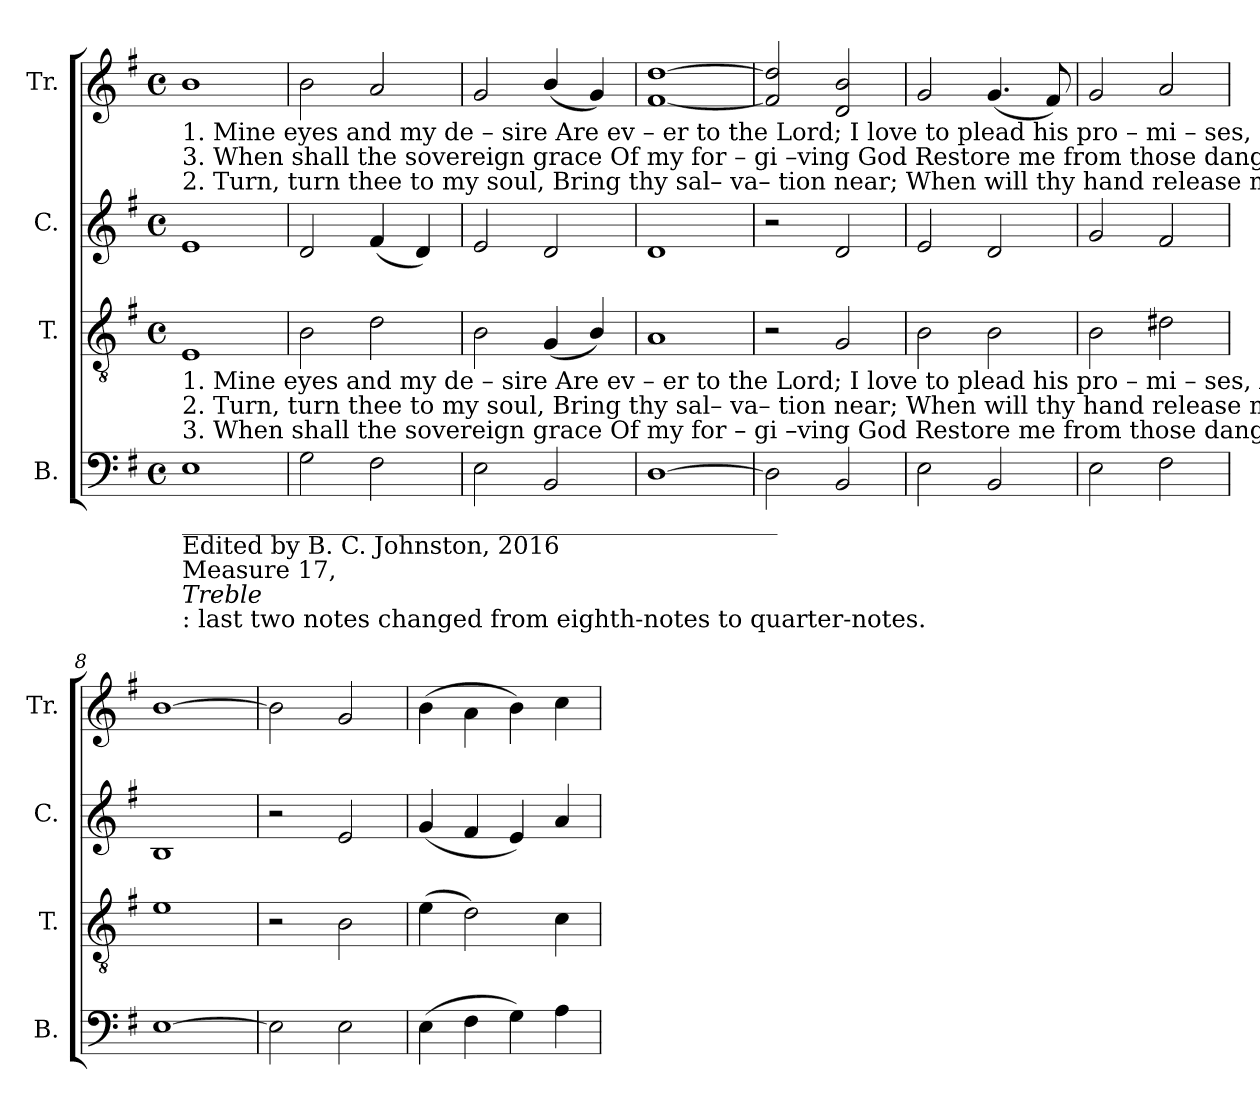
**kern	**kern	**kern	**kern
*part4	*part3	*part2	*part1
*staff4	*staff3	*staff2	*staff1
*I"B.	*I"T.	*I"C.	*I"Tr.
*I'B.	*I'T.	*I'C.	*I'Tr.
*clefF4	*clefGv2	*clefG2	*clefG2
*k[f#]	*k[f#]	*k[f#]	*k[f#]
*M4/4	*M4/4	*M4/4	*M4/4
*met(c)	*met(c)	*met(c)	*met(c)
*MM150	*MM150	*MM150	*MM150
=1	=1	=1	=1
!	!	!	!LO:TX:b:t=1. Mine eyes and my  de – sire             Are  ev – er           to     the   Lord;          I     love         to plead his pro – mi   –    ses,
!	!	!	!LO:TX:b:t=3. When shall the sovereign grace     Of    my  for   –    gi  –ving   God             Restore me from those  dangerous ways
!	!	!	!LO:TX:b:t=2. Turn, turn  thee  to  my  soul,           Bring  thy  sal– va– tion    near;          When will  thy  hand  release   my     feet
!	!LO:TX:b:t=1. Mine eyes and my  de – sire             Are  ev – er           to     the   Lord;          I     love         to plead his pro – mi   –    ses,        And	!	!
!	!LO:TX:b:t=2. Turn, turn  thee  to  my  soul,           Bring  thy  sal– va– tion    near;          When will  thy  hand  release   my     feet         Out	!	!
!	!LO:TX:b:t=3. When shall the sovereign grace     Of    my  for   –    gi  –ving   God             Restore me from those  dangerous ways         My	!	!
!LO:TX:b:t=_________________________________________________	!	!	!
!LO:TX:b:t=Edited by B. C. Johnston, 2016	!	!	!
!LO:TX:b:t=Measure 17,	!	!	!
!LO:TX:b:i:t=Treble	!	!	!
!LO:TX:b:t=&colon; last two notes changed from eighth-notes to quarter-notes.	!	!	!
1E	1E	1e	1b
=2	=2	=2	=2
2G\	2B\	2d/	2b\
2F#\	2d\	(4f#/	2a/
.	.	4d/)	.
=3	=3	=3	=3
2E\	2B\	2e/	2g/
2BB/	(4G/	2d/	(4b/
.	4B/)	.	4g/)
=4	=4	=4	=4
[1D	1A	1d	[1f# [1dd
=5	=5	=5	=5
2D\]	2r	2r	2f#/] 2dd/]
2BB/	2G/	2d/	2d/ 2b/
=6	=6	=6	=6
2E\	2B\	2e/	2g/
2BB/	2B\	2d/	(4.g/
.	.	.	8f#/)
=7	=7	=7	=7
2E\	2B\	2g/	2g/
2F#\	2d#X\	2f#/	2a/
=8	=8	=8	=8
[1E	1e	1B	[1b
=9	=9	=9	=9
2E\]	2r	2r	2b\]
2E\	2B\	2e/	2g/
=10	=10	=10	=10
(4E\	(4e\	(4g/	(4b\
4F#\	2d\)	4f#/	4a\
4G\)	.	4e/)	4b\)
4A\	4c\	4a/	4cc\
=	=	=	=
*-	*-	*-	*-
